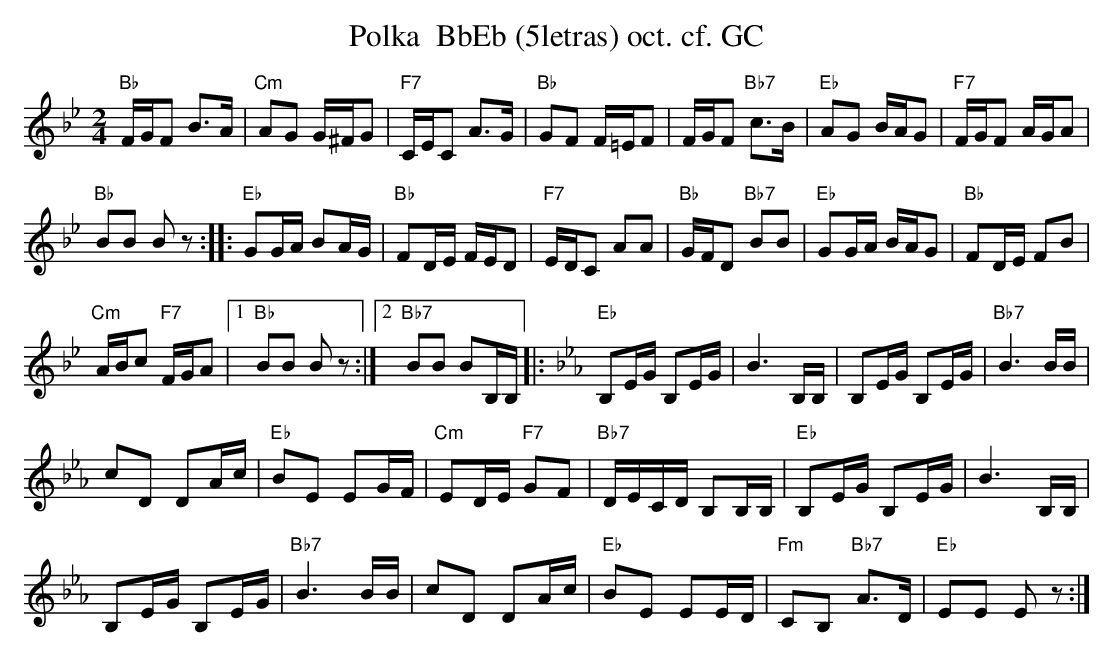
X:1
T:Polka  BbEb (5letras) oct. cf. GC
M:2/4
L:1/16
K:Bbmaj%%MIDI gchordon
"Bb"FGF2 B3A | "Cm"A2G2 G^FG2 | "F7"CEC2 A3G | "Bb"G2F2 F=EF2 | FGF2 "Bb7"c3B | "Eb"A2G2 BAG2 | "F7"FGF2 AGA2 |
"Bb"B2B2 B2z2 :: "Eb"G2GA B2AG | "Bb"F2DE FED2 | "F7"EDC2 A2A2 | "Bb"GFD2 "Bb7"B2B2 | "Eb"G2GA BAG2 | "Bb"F2DE F2B2 |
"Cm"ABc2 "F7"FGA2 |1 "Bb"B2B2 B2z2 :|2 "Bb7"B2B2 B2B,B, |: [K:Ebmaj] "Eb"B,2EG B,2EG | B6B,B, | B,2EG B,2EG | "Bb7"B6BB |
c2D2 D2Ac | "Eb"B2E2 E2GF | "Cm"E2DE "F7"G2F2 | "Bb7"DECD B,2B,B, | "Eb"B,2EG B,2EG | B6B,B, |
B,2EG B,2EG | "Bb7"B6BB | c2D2 D2Ac | "Eb"B2E2 E2ED | "Fm"C2B,2 "Bb7"A3D | "Eb"E2E2 E2z2 :|
